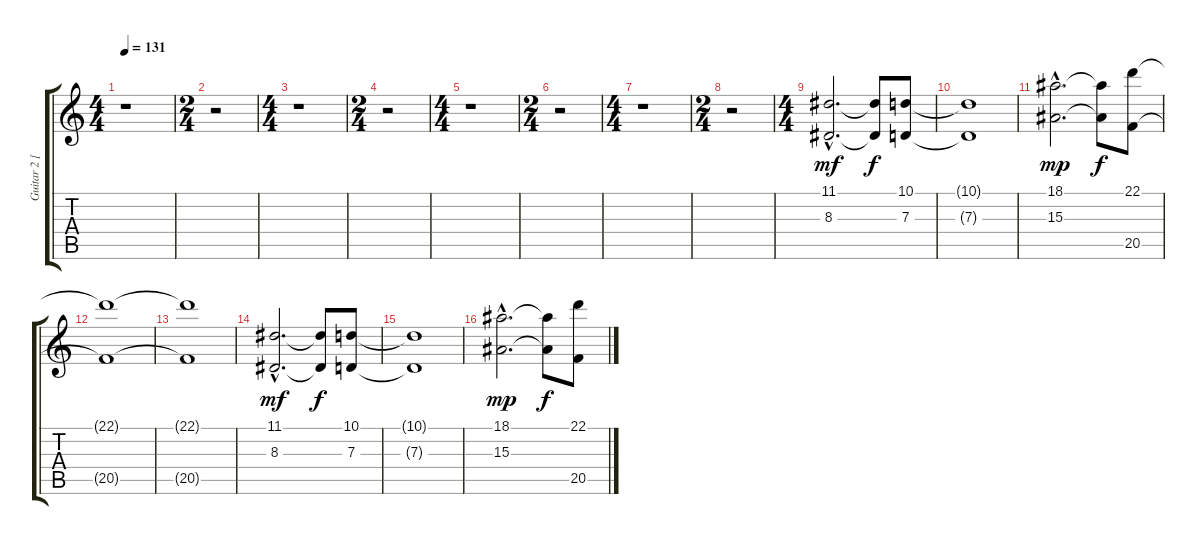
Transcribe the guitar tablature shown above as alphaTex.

\track ("Guitar 2 [see score info]" "Guitar 2 [") {instrument accordion}
\staff {score tabs}
\tuning (E4 B3 G3 D3 A2 E2) {hide}
\ts (4 4)
\tempo 131
\clef g2
\ks c
r.1{dy f} |
\ts (2 4)
r.2 |
\ts (4 4)
r.1 |
\ts (2 4)
r.2 |
\ts (4 4)
r.1 |
\ts (2 4)
r.2 |
\ts (4 4)
r.1 |
\ts (2 4)
r.2 |
\ts (4 4)
(11.1{hac} 8.3{hac}).2{d dy mf instrument accordion} (11.1{t} 8.3{t}).8{dy f} (10.1 7.3).8 |
(10.1{t} 7.3{t}).1 |
(18.1{hac} 15.3{hac}).2{d dy mp} (18.1{t} 15.3{t}).8{dy f} (22.1 20.5).8 |
(22.1{t} 20.5{t}).1 |
(22.1{t} 20.5{t}).1 |
(11.1{hac} 8.3{hac}).2{d dy mf instrument accordion} (11.1{t} 8.3{t}).8{dy f} (10.1 7.3).8 |
(10.1{t} 7.3{t}).1 |
(18.1{hac} 15.3{hac}).2{d dy mp} (18.1{t} 15.3{t}).8{dy f} (22.1 20.5).8
